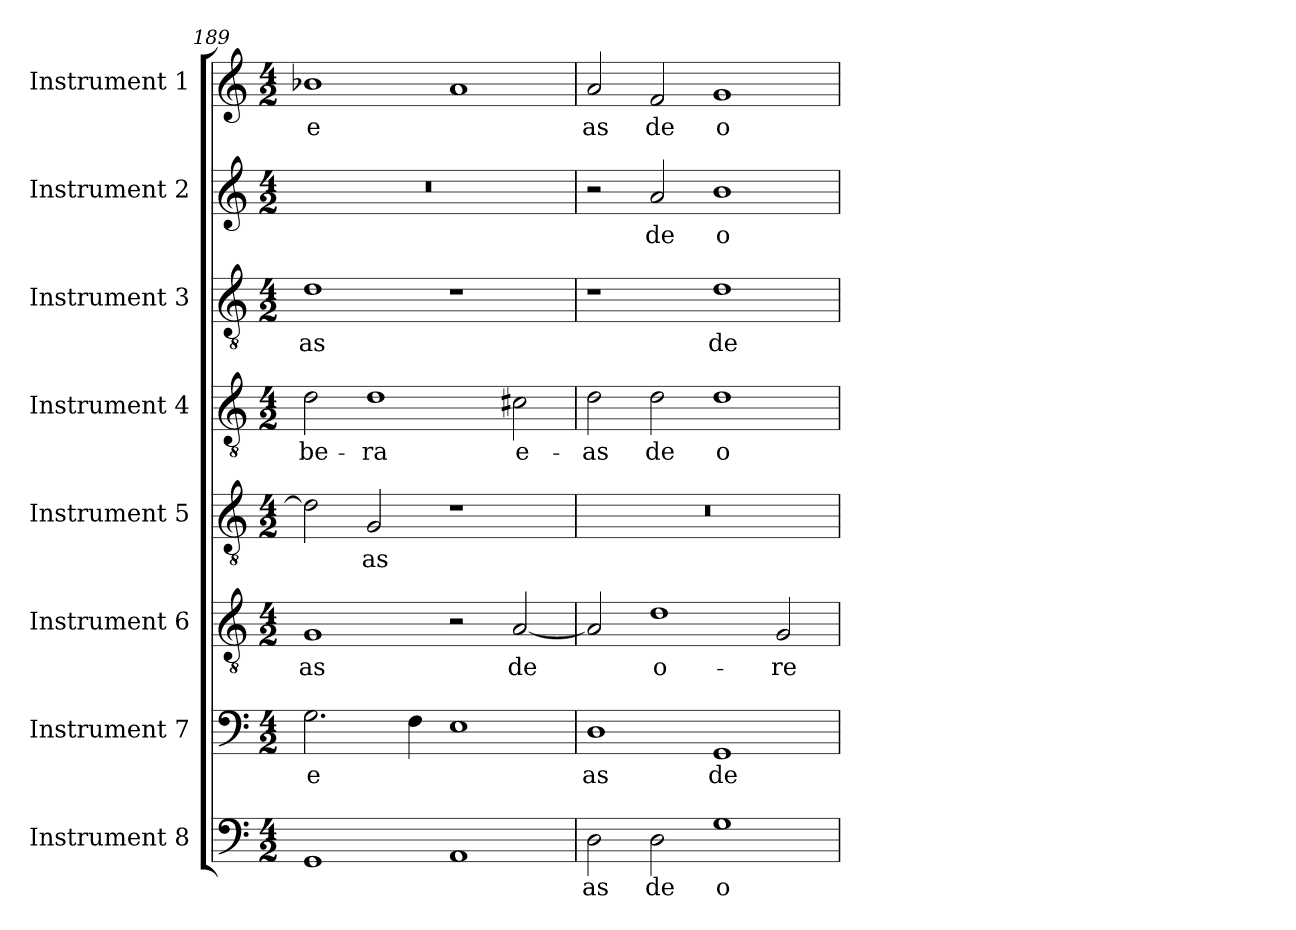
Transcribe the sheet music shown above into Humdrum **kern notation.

**kern	**text	**kern	**text	**kern	**text	**kern	**text	**kern	**text	**kern	**text	**kern	**text	**kern	**text
*part8	*part8	*part7	*part7	*part6	*part6	*part5	*part5	*part4	*part4	*part3	*part3	*part2	*part2	*part1	*part1
*staff8	*staff8	*staff7	*staff7	*staff6	*staff6	*staff5	*staff5	*staff4	*staff4	*staff3	*staff3	*staff2	*staff2	*staff1	*staff1
*I"Instrument 8	*	*I"Instrument 7	*	*I"Instrument 6	*	*I"Instrument 5	*	*I"Instrument 4	*	*I"Instrument 3	*	*I"Instrument 2	*	*I"Instrument 1	*
*clefF4	*	*clefF4	*	*clefGv2	*	*clefGv2	*	*clefGv2	*	*clefGv2	*	*clefG2	*	*clefG2	*
*k[]	*	*k[]	*	*k[]	*	*k[]	*	*k[]	*	*k[]	*	*k[]	*	*k[]	*
*C:	*	*C:	*	*C:	*	*C:	*	*C:	*	*C:	*	*C:	*	*C:	*
*M4/2	*	*M4/2	*	*M4/2	*	*M4/2	*	*M4/2	*	*M4/2	*	*M4/2	*	*M4/2	*
=189	=189	=189	=189	=189	=189	=189	=189	=189	=189	=189	=189	=189	=189	=189	=189
!	!LO:LY:b:cj	!	!LO:LY:b:cj	!	!LO:LY:b:cj	!	!LO:LY:b:cj	!	!LO:LY:b:cj	!	!LO:LY:b:cj	!	!	!	!LO:LY:b:cj
1GG	--	2.G\	e-	1G	-as	2d\]	--	2d\	-be-	1d	-as	0r	.	1b-X	e-
!	!	!	!	!	!	!	!LO:LY:b:cj	!	!LO:LY:b:cj	!	!	!	!	!	!
.	.	.	.	.	.	2G/	-as	1d	-ra	.	.	.	.	.	.
!	!	!	!LO:LY:b:cj	!	!	!	!	!	!	!	!	!	!	!	!
.	.	4F\	--	.	.	.	.	.	.	.	.	.	.	.	.
!	!LO:LY:b:cj	!	!LO:LY:b:cj	!	!	!	!	!	!	!	!	!	!	!	!LO:LY:b:cj
1AA	--	1E	--	2r	.	1r	.	.	.	1r	.	.	.	1a	--
!	!	!	!	!	!LO:LY:b:cj	!	!	!	!LO:LY:b:cj	!	!	!	!	!	!
.	.	.	.	[<2A/	de	.	.	2c#X\	e-	.	.	.	.	.	.
=190	=190	=190	=190	=190	=190	=190	=190	=190	=190	=190	=190	=190	=190	=190	=190
!	!LO:LY:b:cj	!	!LO:LY:b:cj	!	!LO:LY:b:cj	!	!	!	!LO:LY:b:cj	!	!	!	!	!	!LO:LY:b:cj
2D\	-as	1D	-as	2A/]	.	0r	.	2d\	-as	1r	.	2r	.	2a/	-as
!	!LO:LY:b:cj	!	!	!	!LO:LY:b:cj	!	!	!	!LO:LY:b:cj	!	!	!	!LO:LY:b:cj	!	!LO:LY:b:cj
2D\	de	.	.	1d	o-	.	.	2d\	de	.	.	2a/	de	2f/	de
!	!LO:LY:b:cj	!	!LO:LY:b:cj	!	!	!	!	!	!LO:LY:b:cj	!	!LO:LY:b:cj	!	!LO:LY:b:cj	!	!LO:LY:b:cj
1G	o-	1GG	de	.	.	.	.	1d	o-	1d	de	1b	o-	1g	o-
!	!	!	!	!	!LO:LY:b:cj	!	!	!	!	!	!	!	!	!	!
.	.	.	.	2G/	-re	.	.	.	.	.	.	.	.	.	.
=	=	=	=	=	=	=	=	=	=	=	=	=	=	=	=
*-	*-	*-	*-	*-	*-	*-	*-	*-	*-	*-	*-	*-	*-	*-	*-
